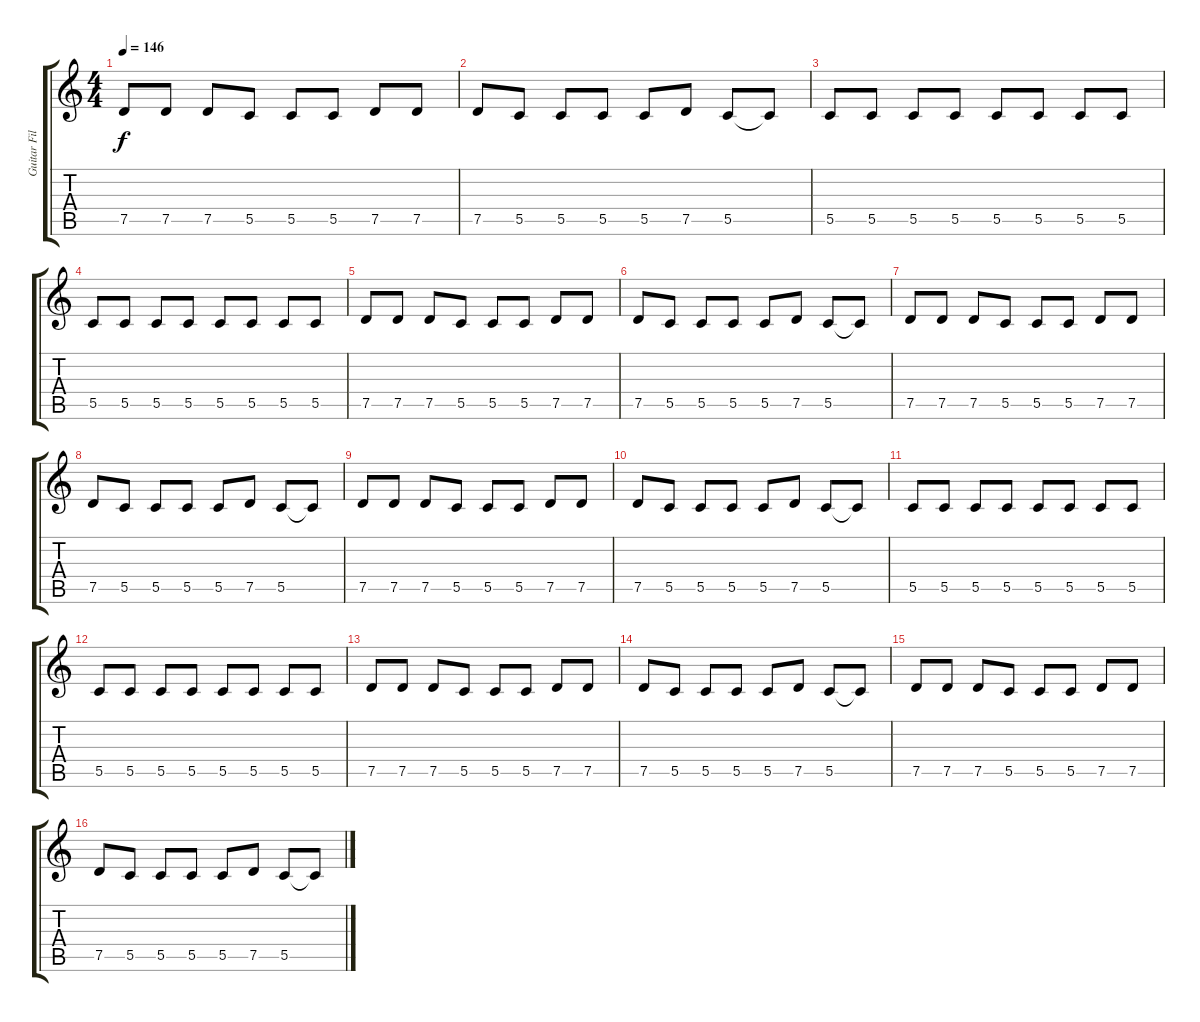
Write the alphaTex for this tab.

\track ("Guitar Fills" "Guitar Fil") {instrument electricguitarmuted}
\staff {score tabs}
\tuning (D4 A3 F3 C3 G2 C2) {hide}
\ts (4 4)
\tempo 146
\clef g2
\ks c
7.5.8{dy f} 7.5.8 7.5.8 5.5.8 5.5.8 5.5.8 7.5.8 7.5.8 |
7.5.8 5.5.8 5.5.8 5.5.8 5.5.8 7.5.8 5.5.8 5.5{t}.8 |
5.5.8 5.5.8 5.5.8 5.5.8 5.5.8 5.5.8 5.5.8 5.5.8 |
5.5.8 5.5.8 5.5.8 5.5.8 5.5.8 5.5.8 5.5.8 5.5.8 |
7.5.8 7.5.8 7.5.8 5.5.8 5.5.8 5.5.8 7.5.8 7.5.8 |
7.5.8 5.5.8 5.5.8 5.5.8 5.5.8 7.5.8 5.5.8 5.5{t}.8 |
7.5.8 7.5.8 7.5.8 5.5.8 5.5.8 5.5.8 7.5.8 7.5.8 |
7.5.8 5.5.8 5.5.8 5.5.8 5.5.8 7.5.8 5.5.8 5.5{t}.8 |
7.5.8{volume 14 instrument distortionguitar} 7.5.8 7.5.8 5.5.8 5.5.8 5.5.8 7.5.8 7.5.8 |
7.5.8 5.5.8 5.5.8 5.5.8 5.5.8 7.5.8 5.5.8 5.5{t}.8 |
5.5.8 5.5.8 5.5.8 5.5.8 5.5.8 5.5.8 5.5.8 5.5.8 |
5.5.8 5.5.8 5.5.8 5.5.8 5.5.8 5.5.8 5.5.8 5.5.8 |
7.5.8 7.5.8 7.5.8 5.5.8 5.5.8 5.5.8 7.5.8 7.5.8 |
7.5.8 5.5.8 5.5.8 5.5.8 5.5.8 7.5.8 5.5.8 5.5{t}.8 |
7.5.8 7.5.8 7.5.8 5.5.8 5.5.8 5.5.8 7.5.8 7.5.8 |
7.5.8 5.5.8 5.5.8 5.5.8 5.5.8 7.5.8 5.5.8 5.5{t}.8
